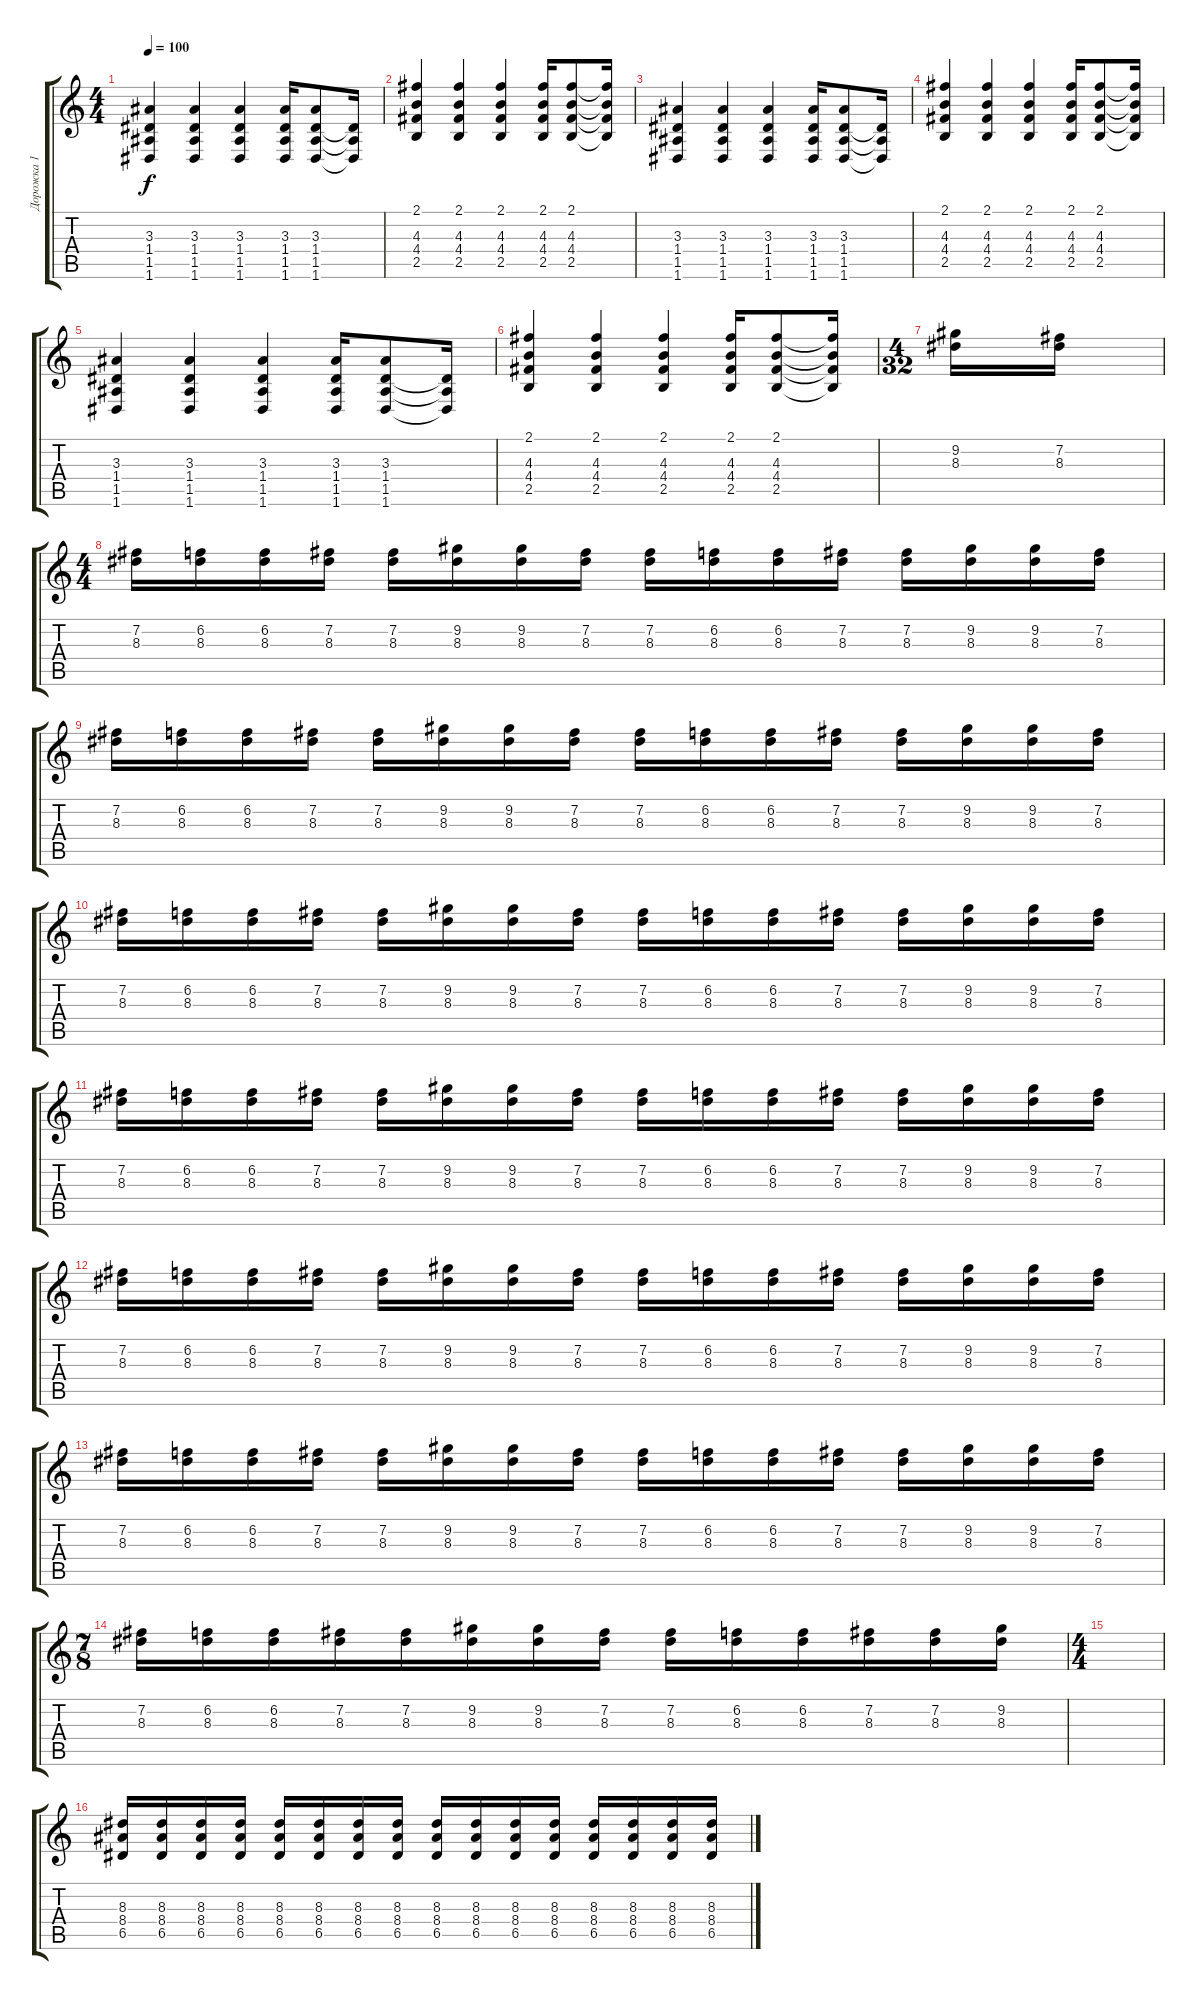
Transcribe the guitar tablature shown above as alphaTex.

\track ("Дорожка 1" "Дорожка 1") {instrument electricguitarclean}
\staff {score tabs}
\tuning (E4 B3 G3 D3 A2 D2) {hide}
\ts (4 4)
\tempo 100
\clef g2
\ks c
(3.3 1.4 1.5 1.6).4{dy f} (3.3 1.4 1.5 1.6).4 (3.3 1.4 1.5 1.6).4 (3.3 1.4 1.5 1.6).16 (3.3 1.4 1.5 1.6).8 (1.4{t} 1.5{t} 1.6{t}).16 |
(2.1 4.3 4.4 2.5).4 (2.1 4.3 4.4 2.5).4 (2.1 4.3 4.4 2.5).4 (2.1 4.3 4.4 2.5).16 (2.1 4.3 4.4 2.5).8 (2.1{t} 4.3{t} 4.4{t} 2.5{t}).16 |
(3.3 1.4 1.5 1.6).4 (3.3 1.4 1.5 1.6).4 (3.3 1.4 1.5 1.6).4 (3.3 1.4 1.5 1.6).16 (3.3 1.4 1.5 1.6).8 (1.4{t} 1.5{t} 1.6{t}).16 |
(2.1 4.3 4.4 2.5).4 (2.1 4.3 4.4 2.5).4 (2.1 4.3 4.4 2.5).4 (2.1 4.3 4.4 2.5).16 (2.1 4.3 4.4 2.5).8 (2.1{t} 4.3{t} 4.4{t} 2.5{t}).16 |
(3.3 1.4 1.5 1.6).4 (3.3 1.4 1.5 1.6).4 (3.3 1.4 1.5 1.6).4 (3.3 1.4 1.5 1.6).16 (3.3 1.4 1.5 1.6).8 (1.4{t} 1.5{t} 1.6{t}).16 |
(2.1 4.3 4.4 2.5).4 (2.1 4.3 4.4 2.5).4 (2.1 4.3 4.4 2.5).4 (2.1 4.3 4.4 2.5).16 (2.1 4.3 4.4 2.5).8 (2.1{t} 4.3{t} 4.4{t} 2.5{t}).16 |
\ts (4 32)
(9.2 8.3).16 (7.2 8.3).16 |
\ts (4 4)
(7.2 8.3).16 (6.2 8.3).16 (6.2 8.3).16 (7.2 8.3).16 (7.2 8.3).16 (9.2 8.3).16 (9.2 8.3).16 (7.2 8.3).16 (7.2 8.3).16 (6.2 8.3).16 (6.2 8.3).16 (7.2 8.3).16 (7.2 8.3).16 (9.2 8.3).16 (9.2 8.3).16 (7.2 8.3).16 |
(7.2 8.3).16 (6.2 8.3).16 (6.2 8.3).16 (7.2 8.3).16 (7.2 8.3).16 (9.2 8.3).16 (9.2 8.3).16 (7.2 8.3).16 (7.2 8.3).16 (6.2 8.3).16 (6.2 8.3).16 (7.2 8.3).16 (7.2 8.3).16 (9.2 8.3).16 (9.2 8.3).16 (7.2 8.3).16 |
(7.2 8.3).16 (6.2 8.3).16 (6.2 8.3).16 (7.2 8.3).16 (7.2 8.3).16 (9.2 8.3).16 (9.2 8.3).16 (7.2 8.3).16 (7.2 8.3).16 (6.2 8.3).16 (6.2 8.3).16 (7.2 8.3).16 (7.2 8.3).16 (9.2 8.3).16 (9.2 8.3).16 (7.2 8.3).16 |
(7.2 8.3).16 (6.2 8.3).16 (6.2 8.3).16 (7.2 8.3).16 (7.2 8.3).16 (9.2 8.3).16 (9.2 8.3).16 (7.2 8.3).16 (7.2 8.3).16 (6.2 8.3).16 (6.2 8.3).16 (7.2 8.3).16 (7.2 8.3).16 (9.2 8.3).16 (9.2 8.3).16 (7.2 8.3).16 |
(7.2 8.3).16 (6.2 8.3).16 (6.2 8.3).16 (7.2 8.3).16 (7.2 8.3).16 (9.2 8.3).16 (9.2 8.3).16 (7.2 8.3).16 (7.2 8.3).16 (6.2 8.3).16 (6.2 8.3).16 (7.2 8.3).16 (7.2 8.3).16 (9.2 8.3).16 (9.2 8.3).16 (7.2 8.3).16 |
(7.2 8.3).16 (6.2 8.3).16 (6.2 8.3).16 (7.2 8.3).16 (7.2 8.3).16 (9.2 8.3).16 (9.2 8.3).16 (7.2 8.3).16 (7.2 8.3).16 (6.2 8.3).16 (6.2 8.3).16 (7.2 8.3).16 (7.2 8.3).16 (9.2 8.3).16 (9.2 8.3).16 (7.2 8.3).16 |
\ts (7 8)
(7.2 8.3).16 (6.2 8.3).16 (6.2 8.3).16 (7.2 8.3).16 (7.2 8.3).16 (9.2 8.3).16 (9.2 8.3).16 (7.2 8.3).16 (7.2 8.3).16 (6.2 8.3).16 (6.2 8.3).16 (7.2 8.3).16 (7.2 8.3).16 (9.2 8.3).16 |
\ts (4 4)
|
(8.3 8.4 6.5).16 (8.3 8.4 6.5).16 (8.3 8.4 6.5).16 (8.3 8.4 6.5).16 (8.3 8.4 6.5).16 (8.3 8.4 6.5).16 (8.3 8.4 6.5).16 (8.3 8.4 6.5).16 (8.3 8.4 6.5).16 (8.3 8.4 6.5).16 (8.3 8.4 6.5).16 (8.3 8.4 6.5).16 (8.3 8.4 6.5).16 (8.3 8.4 6.5).16 (8.3 8.4 6.5).16 (8.3 8.4 6.5).16
